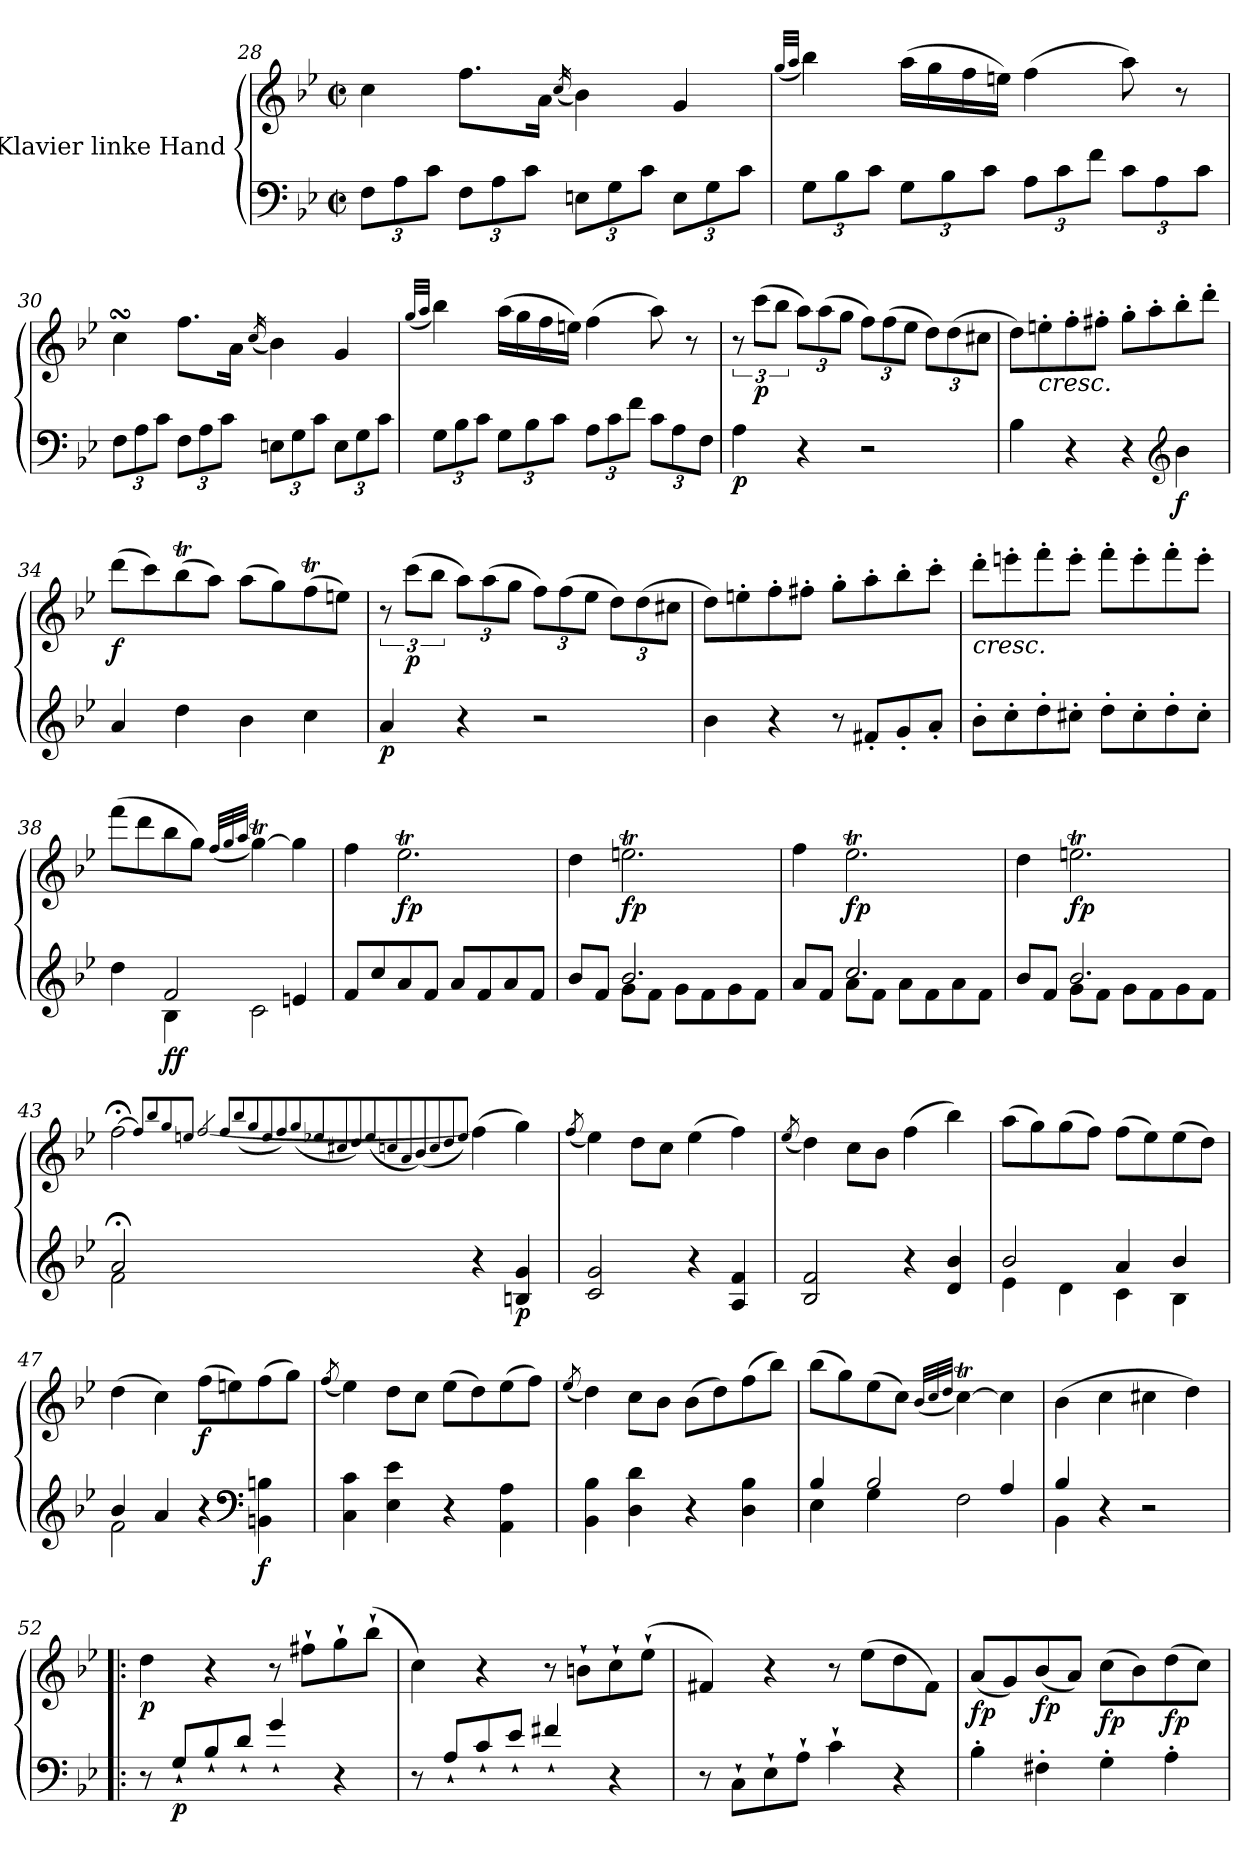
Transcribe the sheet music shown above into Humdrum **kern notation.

**kern	**kern	**dynam
*part1	*part1	*part1
*staff2	*staff1	*staff1/2
*I"Klavier linke Hand	*	*
*clefF4	*clefG2	*
*k[b-e-]	*k[b-e-]	*
*M2/2	*M2/2	*
*met(c|)	*met(c|)	*
*Xbrackettup	*	*
=28	=28	=28
12F\L	4cc\	.
12A\	.	.
12c\J	.	.
12F\L	8.ff\L	.
12A\	.	.
12c\J	.	.
.	16a\Jk	.
.	(<16qcc/	.
12En\L	4b-\)	.
12G\	.	.
12c\J	.	.
12E\L	4g/	.
12G\	.	.
12c\J	.	.
=29	=29	=29
.	(<32qgg/LLL	.
.	32qaa/JJJ	.
12G\L	4bb-\)	.
12B-\	.	.
12c\J	.	.
12G\L	(>16aa\LL	.
.	16gg\	.
12B-\	.	.
.	16ff\	.
12c\J	.	.
.	16een\JJ)	.
12A\L	(>4ff\	.
12c\	.	.
12f\J	.	.
12c\L	8aa\)	.
12A\	.	.
.	8r	.
12c\J	.	.
=30	=30	=30
12F\L	4ccsSSS\	.
12A\	.	.
12c\J	.	.
12F\L	8.ff\L	.
12A\	.	.
12c\J	.	.
.	16a\Jk	.
.	(<16qcc/	.
12En\L	4b-\)	.
12G\	.	.
12c\J	.	.
12E\L	4g/	.
12G\	.	.
12c\J	.	.
=31	=31	=31
.	(<32qgg/LLL	.
.	32qaa/JJJ	.
12G\L	4bb-\)	.
12B-\	.	.
12c\J	.	.
12G\L	(>16aa\LL	.
.	16gg\	.
12B-\	.	.
.	16ff\	.
12c\J	.	.
.	16een\JJ)	.
12A\L	(>4ff\	.
12c\	.	.
12f\J	.	.
12c\L	8aa\)	.
12A\	.	.
.	8r	.
12F\J	.	.
=32	=32	=32
!	!	!LO:DY:b=2
4A\	12r	p
!	!	!LO:DY:b
.	(>12ccc\L	p
.	12bb-\J	.
*	*Xbrackettup	*
4r	12aa\L)	.
.	(>12aa\	.
.	12gg\J	.
2r	12ff\L)	.
.	(>12ff\	.
.	12ee-\J	.
.	12dd\L)	.
.	(>12dd\	.
.	12cc#X\J	.
=33	=33	=33
4B-\	8dd\L)	.
!	!LO:TX:b:i:t=cresc.	!
.	8een'\	.
4r	8ff'\	.
.	8ff#X'\J	.
4r	8gg'\L	.
.	8aa'\	.
*clefG2	*	*
!	!	!LO:DY:b=2
4b-\	8bb-'\	f
.	8ddd'\J	.
=34	=34	=34
!	!	!LO:DY:b
4a/	(>8ddd\L	f
.	8ccc\)	.
4dd\	(>8bb-T\	.
.	8aa\J)	.
4b-\	(>8aa\L	.
.	8gg\)	.
4cc\	(>8ffT\	.
.	8een\J)	.
=35	=35	=35
*	*brackettup	*
!	!	!LO:DY:b=2
4a/	12r	p
!	!	!LO:DY:b
.	(>12ccc\L	p
.	12bb-\J	.
*	*Xbrackettup	*
4r	12aa\L)	.
.	(>12aa\	.
.	12gg\J	.
2r	12ff\L)	.
.	(>12ff\	.
.	12ee-\J	.
.	12dd\L)	.
.	(>12dd\	.
.	12cc#X\J	.
=36	=36	=36
4b-\	8dd\L)	.
.	8een'\	.
4r	8ff'\	.
.	8ff#X'\J	.
8r	8gg'\L	.
8f#X'/L	8aa'\	.
8g'/	8bb-'\	.
8a'/J	8ccc'\J	.
=37	=37	=37
!	!LO:TX:b:i:t=cresc.	!
8b-'\L	8ddd'\L	.
8cc'\	8eeen'\	.
8dd'\	8fff'\	.
8cc#X'\J	8eee'\J	.
8dd'\L	8fff'\L	.
8cc#'\	8eee'\	.
8dd'\	8fff'\	.
8cc#'\J	8eee'\J	.
=38	=38	=38
*^	*	*
4ryy	4dd\	(>8fff\L	.
.	.	8ddd\	.
!	!	!	!LO:DY:b=2
!	!	!	!LO:DY:n=1:b
2f/	4B-\	8bb-\	f f
.	.	8gg\J)	.
.	.	(<32qff/LLL	.
.	.	32qgg/	.
.	.	32qaa/JJJ	.
.	2c\	[4ggT\)	.
4en/	.	4gg\]	.
*v	*v	*	*
=39	=39	=39
8f/L	4ff\	.
8cc/	.	.
!	!	!LO:DY:b
8a/	2.ee-T\	fp
8f/J	.	.
8a/L	.	.
8f/	.	.
8a/	.	.
8f/J	.	.
=40	=40	=40
*^	*	*
4ryy	8b-/L	4dd\	.
.	8f/J	.	.
!	!	!	!LO:DY:b
2.b-/	8g\L	2.eent\	fp
.	8f\J	.	.
.	8g\L	.	.
.	8f\	.	.
.	8g\	.	.
.	8f\J	.	.
=41	=41	=41	=41
4ryy	8a/L	4ff\	.
.	8f/J	.	.
!	!	!	!LO:DY:b
2.cc/	8a\L	2.ee-T\	fp
.	8f\J	.	.
.	8a\L	.	.
.	8f\	.	.
.	8a\	.	.
.	8f\J	.	.
=42	=42	=42	=42
4ryy	8b-/L	4dd\	.
.	8f/J	.	.
!	!	!	!LO:DY:b
2.b-/	8g\L	2.eent\	fp
.	8f\J	.	.
.	8g\L	.	.
.	8f\	.	.
.	8g\	.	.
.	8f\J	.	.
=43	=43	=43	=43
2a;</	2f\	[2ff;<\	.
.	.	8qff/L]	.
.	.	8qbb-/	.
.	.	8qgg/	.
.	.	8qeen/J	.
.	.	[2qff/	.
.	.	8qff/L	.
.	.	(<8qbb-/	.
.	.	8qgg/	.
.	.	8qee/	.
.	.	8qff/)	.
.	.	(<8qgg/	.
.	.	8qee-X/	.
.	.	8qcc#X/	.
.	.	8qdd/)	.
.	.	(<8qee-/	.
.	.	8qccn/	.
.	.	8qa/	.
.	.	(<8qb-/)	.
.	.	8qcc/	.
.	.	8qdd/	.
.	.	8qee-/J)	.
!	!	!	!LO:DY:b
!	!	!	!LO:DY:n=1:a
!	!	!	!LO:DY:n=2:a
!	!	!	!LO:DY:n=3:a
!	!	!	!LO:DY:n=4:a
!	!	!	!LO:DY:n=5:a
4r	2ryy	(>4ff\]	fp fp fp fp fp f
!	!	!	!LO:DY:n=6:b=2
4Bn/ 4g/	.	4gg\)	p
*v	*v	*	*
=44	=44	=44
.	(<8qff/	.
2c/ 2g/	4ee-\)	.
.	8dd\L	.
.	8cc\J	.
4r	(>4ee-\	.
4A/ 4f/	4ff\)	.
=45	=45	=45
.	(<8qee-/	.
2B-/ 2f/	4dd\)	.
.	8cc\L	.
.	8b-\J	.
4r	(>4ff\	.
4d/ 4b-/	4bb-\)	.
=46	=46	=46
*^	*	*
2b-/	4e-\	(>8aa\L	.
.	.	8gg\)	.
.	4d\	(>8gg\	.
.	.	8ff\J)	.
4a/	4c\	(>8ff\L	.
.	.	8ee-\)	.
4b-/	4B-\	(>8ee-\	.
.	.	8dd\J)	.
=47	=47	=47	=47
4b-/	2f\	(>4dd\	.
4a/	.	4cc\)	.
!	!	!	!LO:DY:b
4r	4ryy	(>8ff\L	f
.	.	8een\)	.
*clefF4	*	*	*
!	!	!	!LO:DY:b=2
4BBn\ 4Bn\	4ryy	(>8ff\	f
.	.	8gg\J)	.
*v	*v	*	*
=48	=48	=48
.	(<8qff/	.
4C\ 4c\	4ee-\)	.
4E-\ 4e-\	8dd\L	.
.	8cc\J	.
4r	(>8ee-\L	.
.	8dd\)	.
4AA\ 4A\	(>8ee-\	.
.	8ff\J)	.
=49	=49	=49
.	(<8qee-/	.
4BB-\ 4B-\	4dd\)	.
4D\ 4d\	8cc\L	.
.	8b-\J	.
4r	(>8b-\L	.
.	8dd\)	.
4D\ 4B-\	(>8ff\	.
.	8bb-\J)	.
=50	=50	=50
*^	*	*
4B-/	4E-\	(>8bb-\L	.
.	.	8gg\)	.
2B-/	4G\	(>8ee-\	.
.	.	8cc\J)	.
.	.	(<32qb-/LLL	.
.	.	32qcc/	.
.	.	32qdd/JJJ	.
.	2F\	[4ccT\)	.
4A/	.	4cc\]	.
=51	=51	=51	=51
4B-/	4BB-\	(>4b-\	.
4r	2.ryy	4cc\	.
2r	.	4cc#X\	.
.	.	4dd\)	.
*v	*v	*	*
=52!|:	=52!|:	=52!|:
!	!	!LO:DY:b
8r	4dd\	p
!	!	!LO:DY:b=2
8G`/L	.	p
8B-`/	4r	.
8d`/J	.	.
4g`/	8r	.
.	8ff#X`\L	.
4r	8gg`\	.
.	(>8bb-`\J	.
=53	=53	=53
8r	4cc\)	.
8A`/L	.	.
8c`/	4r	.
8e-`/J	.	.
4f#X`/	8r	.
.	8bn`\L	.
4r	8cc`\	.
.	(>8ee-`\J	.
=54	=54	=54
8r	4f#X/)	.
8C`\L	.	.
8E-`\	4r	.
8A`\J	.	.
4c`\	8r	.
.	(>8ee-\L	.
4r	8dd\	.
.	8f#\J)	.
=55	=55	=55
!	!	!LO:DY:b
4B-'\	(<8a/L	fp
.	8g/)	.
!	!	!LO:DY:b
4F#X'\	(<8b-/	fp
.	8a/J)	.
!	!	!LO:DY:b
4G'\	(>8cc\L	fp
.	8b-\)	.
!	!	!LO:DY:b
4A'\	(>8dd\	fp
.	8cc\J)	.
=	=	=
*-	*-	*-
